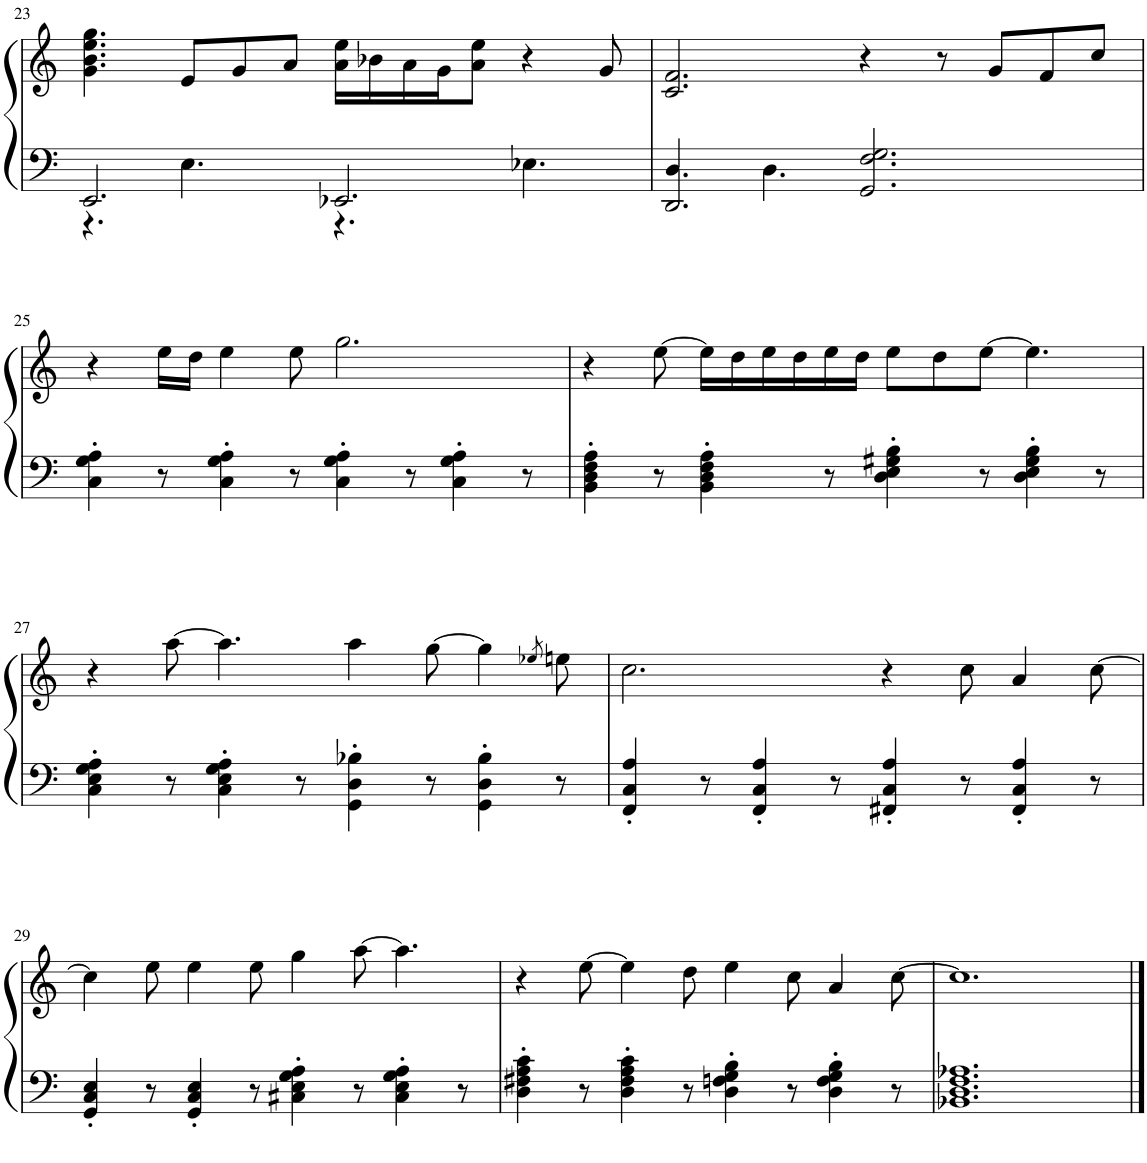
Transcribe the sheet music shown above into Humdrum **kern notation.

**kern	**kern
*part1	*part1
*staff2	*staff1
*I"Piano	*
*I'Pno.	*
!!LO:PB:g=z
*clefF4	*clefG2
*k[]	*k[]
*M12/8	*M12/8
=23	=23
*^	*
2.EE/	4.r	4.g\ 4.b\ 4.ee\ 4.gg\
.	4.E\	8e/L
.	.	8g/
.	.	8a/J
2.EE-X/	4.r	16a\ 16ee\LL
.	.	16b-X\
.	.	16a\
.	.	16g\J
.	.	8a\ 8ee\J
.	4.E-X\	4r
.	.	8g/
=24	=24	=24
2.DD/	4.D/	2.c/ 2.f/
.	4.D\	.
2.GG/ 2.F/ 2.G/	2.ryy	4r
.	.	8r
.	.	8g/L
.	.	8f/
.	.	8cc/J
*v	*v	*
!!LO:LB:g=z
=25	=25
4C\' 4G\' 4A\'	4r
8r	16ee\LL
.	16dd\JJ
4C\' 4G\' 4A\'	4ee\
8r	8ee\
4C\' 4G\' 4A\'	2.gg\
8r	.
4C\' 4G\' 4A\'	.
8r	.
=26	=26
4BB\' 4D\' 4F\' 4A\'	4r
8r	[8ee\
4BB\' 4D\' 4F\' 4A\'	16ee\LL]
.	16dd\
.	16ee\
.	16dd\
8r	16ee\
.	16dd\JJ
4D\' 4E\' 4G#X\' 4B\'	8ee\L
.	8dd\
8r	[8ee\J
4D\' 4E\' 4G#\' 4B\'	4.ee\]
8r	.
!!LO:LB:g=z
=27	=27
4C\' 4E\' 4G\' 4A\'	4r
8r	[8aa\
4C\' 4E\' 4G\' 4A\'	4.aa\]
8r	.
4GG\' 4D\' 4B-X\'	4aa\
8r	[8gg\
4GG\' 4D\' 4B-\'	4gg\]
.	8qee-X/
8r	8een\
=28	=28
4FF/' 4C/' 4A/'	2.cc\
8r	.
4FF/' 4C/' 4A/'	.
8r	.
4FF#X/' 4C/' 4A/'	4r
8r	8cc\
4FF#/' 4C/' 4A/'	4a/
8r	[8cc\
!!LO:LB:g=z
=29	=29
4GG/' 4C/' 4E/'	4cc\]
8r	8ee\
4GG/' 4C/' 4E/'	4ee\
8r	8ee\
4C#X\' 4E\' 4G\' 4A\'	4gg\
8r	[8aa\
4C#\' 4E\' 4G\' 4A\'	4.aa\]
8r	.
=30	=30
4D\' 4F#X\' 4A\' 4c\'	4r
8r	[8ee\
4D\' 4F#\' 4A\' 4c\'	4ee\]
8r	8dd\
4D\' 4Fn\' 4G\' 4B\'	4ee\
8r	8cc\
4D\' 4F\' 4G\' 4B\'	4a/
8r	[8cc\
=31	=31
1.BB-X 1.D 1.F 1.A-X	1.cc]
==	==
*-	*-
